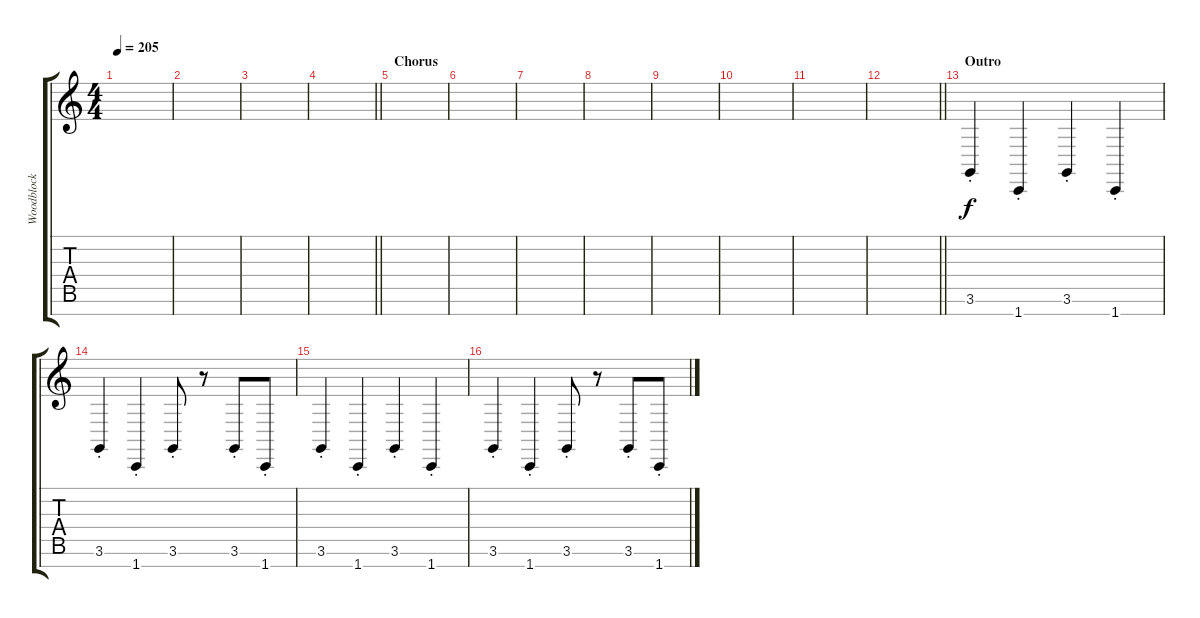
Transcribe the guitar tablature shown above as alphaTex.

\track ("Woodblock" "Woodblock") {instrument woodblock}
\staff {score tabs}
\tuning (E4 B3 G3 D3 A2 E2 B1) {hide}
\ts (4 4)
\tempo 205
\clef g2
\ks c
|
|
|
\barLineRight lightlight
|
\section ("" "Chorus")
|
|
|
|
|
|
|
\barLineRight lightlight
|
\section ("" "Outro")
3.6{st}.4 1.7{st}.4 3.6{st}.4 1.7{st}.4 |
3.6{st}.4 1.7{st}.4 3.6{st}.8 r.8 3.6{st}.8 1.7{st}.8 |
3.6{st}.4 1.7{st}.4 3.6{st}.4 1.7{st}.4 |
3.6{st}.4 1.7{st}.4 3.6{st}.8 r.8 3.6{st}.8 1.7{st}.8
